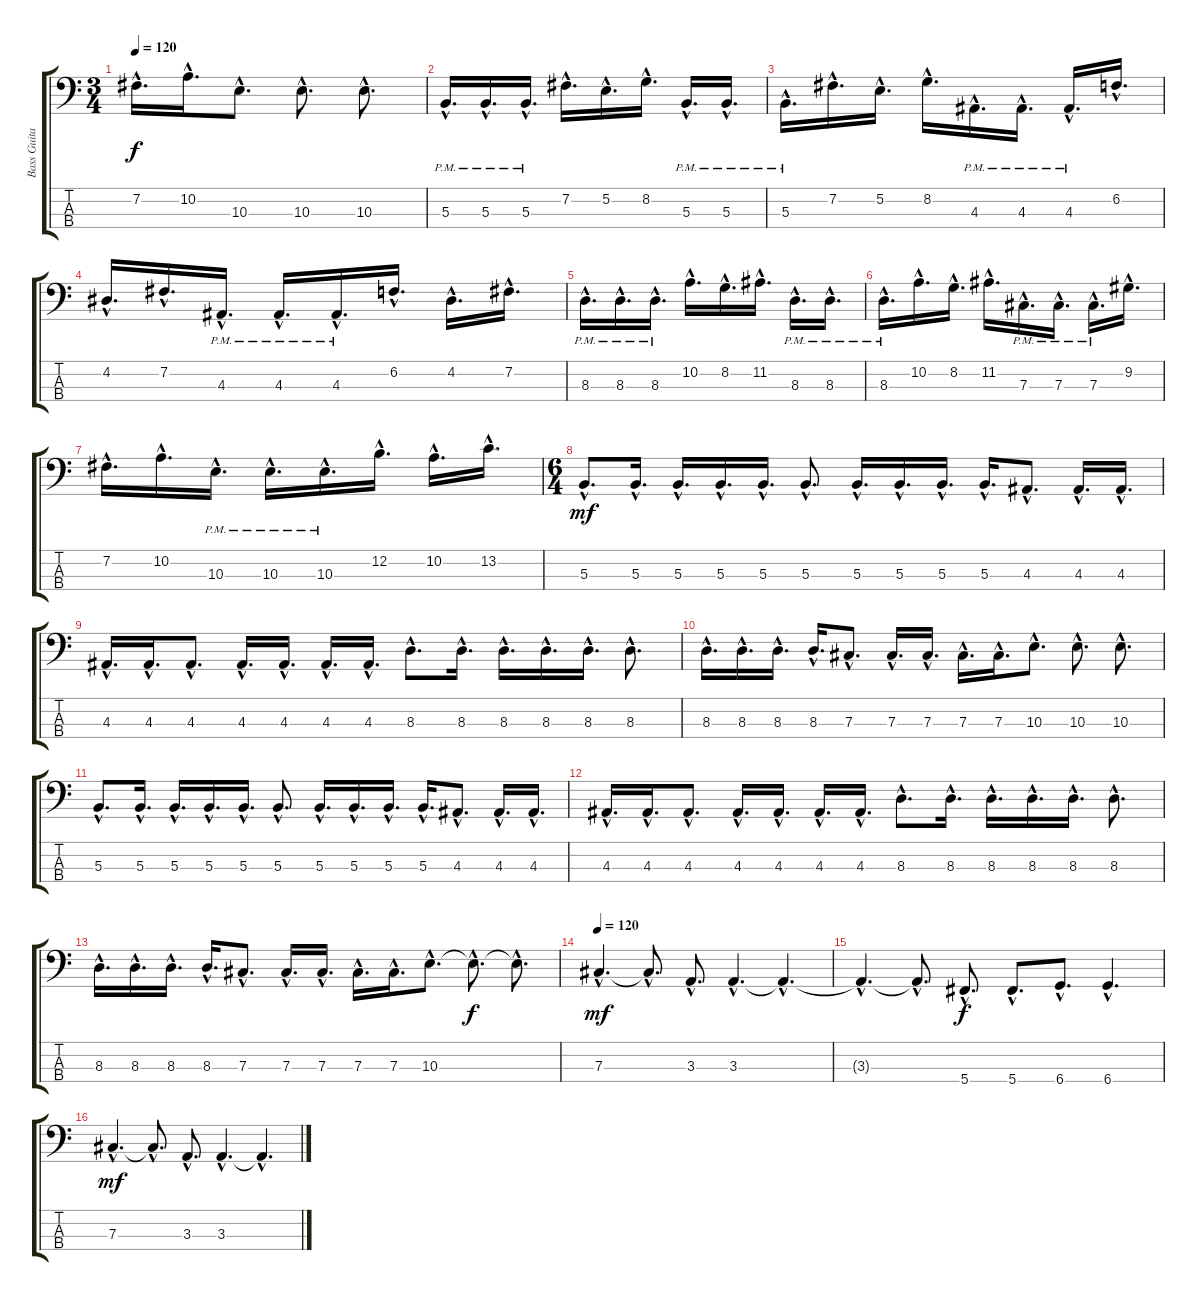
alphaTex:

\track ("Bass Guitar" "Bass Guita") {instrument electricbasspick}
\staff {score tabs}
\tuning (E2 B1 Gb1 Db1) {hide}
\ts (3 4)
\tempo 120
\clef f4
\ks c
7.2{hac}.16{d dy f} 10.2{hac}.16{d} 10.3{hac}.8{d} 10.3{hac}.8{d} 10.3{hac}.8{d} |
5.3{hac pm}.16{d} 5.3{hac pm}.16{d} 5.3{hac pm}.16{d} 7.2{hac}.16{d} 5.2{hac}.16{d} 8.2{hac}.16{d} 5.3{hac pm}.16{d} 5.3{hac pm}.16{d} |
5.3{hac pm}.16{d} 7.2{hac}.16{d} 5.2{hac}.16{d} 8.2{hac}.16{d} 4.3{hac pm}.16{d} 4.3{hac pm}.16{d} 4.3{hac pm}.16{d} 6.2{hac}.16{d} |
4.2{hac}.16{d} 7.2{hac}.16{d} 4.3{hac pm}.16{d} 4.3{hac pm}.16{d} 4.3{hac pm}.16{d} 6.2{hac}.16{d} 4.2{hac}.16{d} 7.2{hac}.16{d} |
8.3{hac pm}.16{d} 8.3{hac pm}.16{d} 8.3{hac pm}.16{d} 10.2{hac}.16{d} 8.2{hac}.16{d} 11.2{hac}.16{d} 8.3{hac pm}.16{d} 8.3{hac pm}.16{d} |
8.3{hac pm}.16{d} 10.2{hac}.16{d} 8.2{hac}.16{d} 11.2{hac}.16{d} 7.3{hac pm}.16{d} 7.3{hac pm}.16{d} 7.3{hac pm}.16{d} 9.2{hac}.16{d} |
7.2{hac}.16{d} 10.2{hac}.16{d} 10.3{hac pm}.16{d} 10.3{hac pm}.16{d} 10.3{hac pm}.16{d} 12.2{hac}.16{d} 10.2{hac}.16{d} 13.2{hac}.16{d} |
\ts (6 4)
\section ("" "")
5.3{hac}.8{d dy mf} 5.3{hac}.16{d} 5.3{hac}.16{d} 5.3{hac}.16{d} 5.3{hac}.16{d} 5.3{hac}.8{d} 5.3{hac}.16{d} 5.3{hac}.16{d} 5.3{hac}.16{d} 5.3{hac}.16{d} 4.3{hac}.8{d} 4.3{hac}.16{d} 4.3{hac}.16{d} |
4.3{hac}.16{d} 4.3{hac}.16{d} 4.3{hac}.8{d} 4.3{hac}.16{d} 4.3{hac}.16{d} 4.3{hac}.16{d} 4.3{hac}.16{d} 8.3{hac}.8{d} 8.3{hac}.16{d} 8.3{hac}.16{d} 8.3{hac}.16{d} 8.3{hac}.16{d} 8.3{hac}.8{d} |
8.3{hac}.16{d} 8.3{hac}.16{d} 8.3{hac}.16{d} 8.3{hac}.16{d} 7.3{hac}.8{d} 7.3{hac}.16{d} 7.3{hac}.16{d} 7.3{hac}.16{d} 7.3{hac}.16{d} 10.3{hac}.8{d} 10.3{hac}.8{d} 10.3{hac}.8{d} |
5.3{hac}.8{d} 5.3{hac}.16{d} 5.3{hac}.16{d} 5.3{hac}.16{d} 5.3{hac}.16{d} 5.3{hac}.8{d} 5.3{hac}.16{d} 5.3{hac}.16{d} 5.3{hac}.16{d} 5.3{hac}.16{d} 4.3{hac}.8{d} 4.3{hac}.16{d} 4.3{hac}.16{d} |
4.3{hac}.16{d} 4.3{hac}.16{d} 4.3{hac}.8{d} 4.3{hac}.16{d} 4.3{hac}.16{d} 4.3{hac}.16{d} 4.3{hac}.16{d} 8.3{hac}.8{d} 8.3{hac}.16{d} 8.3{hac}.16{d} 8.3{hac}.16{d} 8.3{hac}.16{d} 8.3{hac}.8{d} |
8.3{hac}.16{d} 8.3{hac}.16{d} 8.3{hac}.16{d} 8.3{hac}.16{d} 7.3{hac}.8{d} 7.3{hac}.16{d} 7.3{hac}.16{d} 7.3{hac}.16{d} 7.3{hac}.16{d} 10.3{hac}.8{d} 10.3{hac t}.8{d dy f} 10.3{hac t}.8{d} |
\section ("" "")
\tempo 120
7.3{hac}.4{d dy mf} 7.3{hac t}.8{d} 3.3{hac}.8{d} 3.3{hac}.4{d} 3.3{hac t}.4{d} |
3.3{hac t}.4{d} 3.3{hac t}.8{d} 5.4{hac}.8{d dy f} 5.4{hac}.8{d} 6.4{hac}.8{d} 6.4{hac}.4{d} |
7.3{hac}.4{d dy mf} 7.3{hac t}.8{d} 3.3{hac}.8{d} 3.3{hac}.4{d} 3.3{hac t}.4{d}
